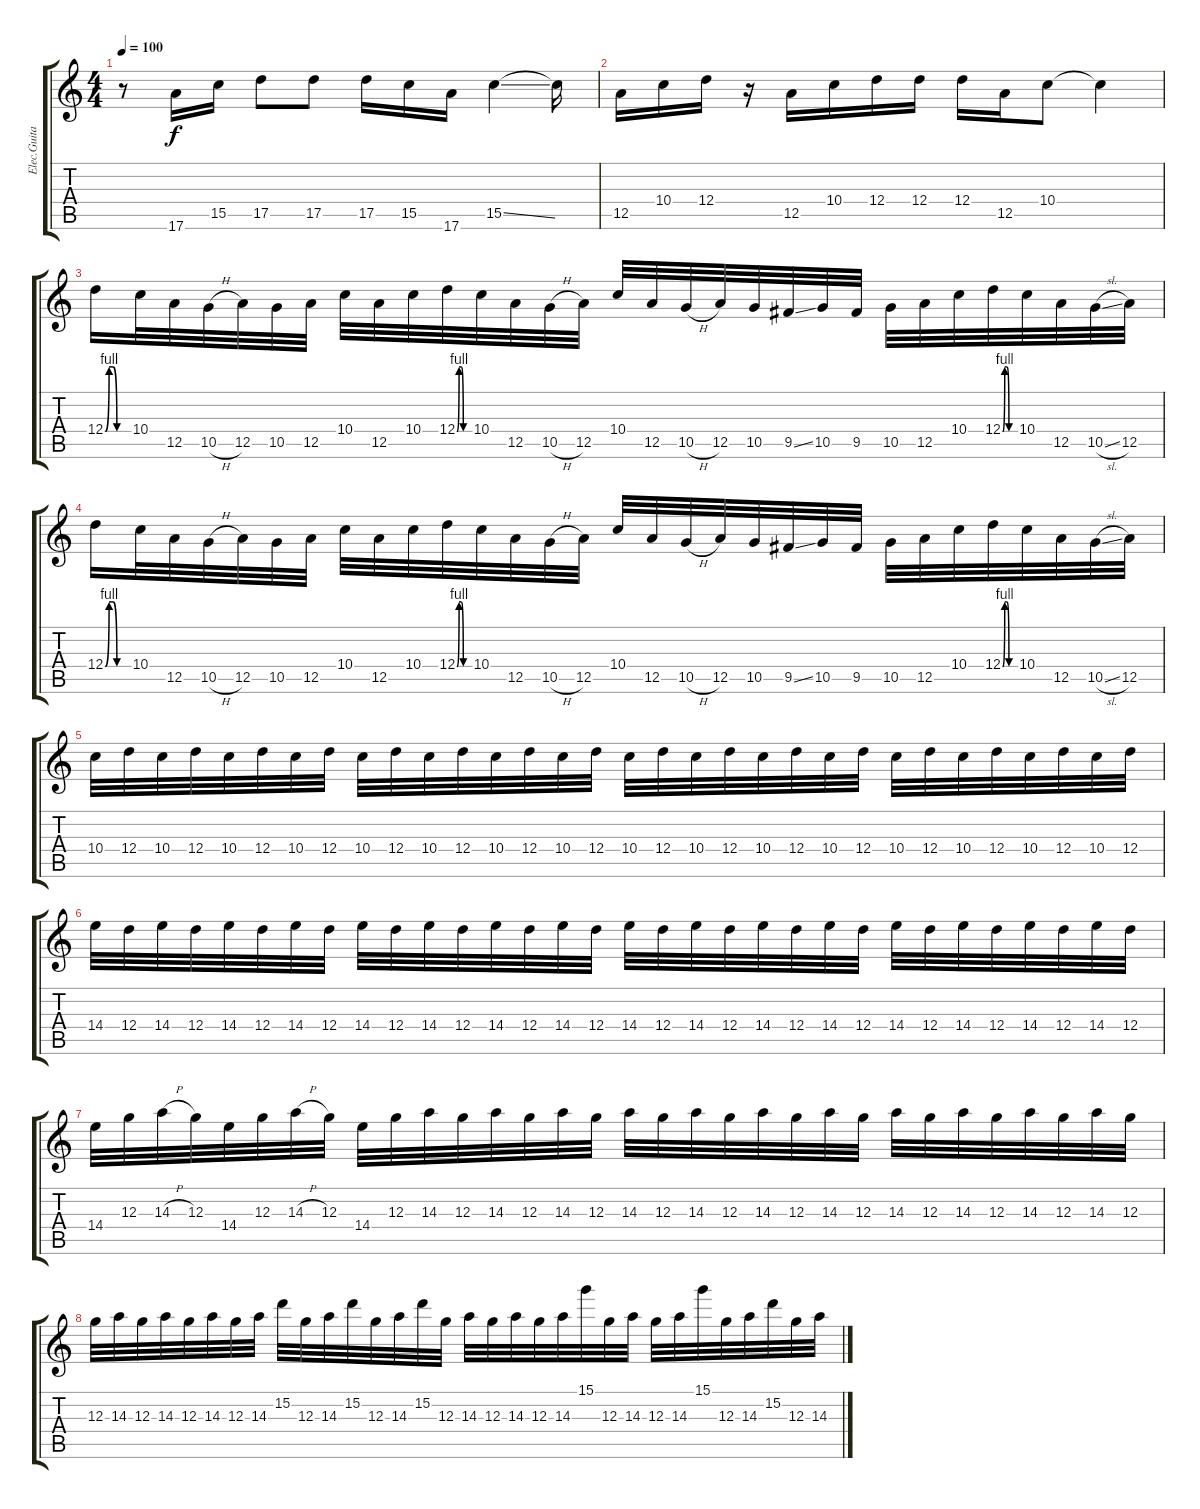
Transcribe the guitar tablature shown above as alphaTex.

\track ("Elec.Guitar - PEDRO MURTEIRA (2) Wah-Wah" "Elec.Guita") {instrument overdrivenguitar}
\staff {score tabs}
\tuning (E4 B3 G3 D3 A2 E2) {hide}
\ts (4 4)
\tempo 100
\clef g2
\ks c
r.8{dy f} 17.6.16 15.5.16 17.5.8 17.5.8 17.5.16 15.5.16 17.6.16 15.5{ss}.4 15.5{t}.16 |
12.5.16 10.4.16 12.4.16 r.16 12.5.16 10.4.16 12.4.16 12.4.16 12.4.16 12.5.16 10.4.8 10.4{t}.4 |
12.4{be (custom 0 0 10 4 20 4 30 0 60 0)}.16 10.4.32 12.5.32 10.5{h}.32 12.5.32 10.5.32 12.5.32 10.4.32 12.5.32 10.4.32 12.4{be (custom 0 0 10 4 20 4 30 0 60 0)}.32 10.4.32 12.5.32 10.5{h}.32 12.5.32 10.4.32 12.5.32 10.5{h}.32 12.5.32 10.5.32 9.5{ss}.32 10.5.32 9.5.32 10.5.32 12.5.32 10.4.32 12.4{be (custom 0 0 10 4 20 4 30 0 60 0)}.32 10.4.32 12.5.32 10.5{sl}.32 12.5.32 |
12.4{be (custom 0 0 10 4 20 4 30 0 60 0)}.16 10.4.32 12.5.32 10.5{h}.32 12.5.32 10.5.32 12.5.32 10.4.32 12.5.32 10.4.32 12.4{be (custom 0 0 10 4 20 4 30 0 60 0)}.32 10.4.32 12.5.32 10.5{h}.32 12.5.32 10.4.32 12.5.32 10.5{h}.32 12.5.32 10.5.32 9.5{ss}.32 10.5.32 9.5.32 10.5.32 12.5.32 10.4.32 12.4{be (custom 0 0 10 4 20 4 30 0 60 0)}.32 10.4.32 12.5.32 10.5{sl}.32 12.5.32 |
10.4.32 12.4.32 10.4.32 12.4.32 10.4.32 12.4.32 10.4.32 12.4.32 10.4.32 12.4.32 10.4.32 12.4.32 10.4.32 12.4.32 10.4.32 12.4.32 10.4.32 12.4.32 10.4.32 12.4.32 10.4.32 12.4.32 10.4.32 12.4.32 10.4.32 12.4.32 10.4.32 12.4.32 10.4.32 12.4.32 10.4.32 12.4.32 |
14.4.32 12.4.32 14.4.32 12.4.32 14.4.32 12.4.32 14.4.32 12.4.32 14.4.32 12.4.32 14.4.32 12.4.32 14.4.32 12.4.32 14.4.32 12.4.32 14.4.32 12.4.32 14.4.32 12.4.32 14.4.32 12.4.32 14.4.32 12.4.32 14.4.32 12.4.32 14.4.32 12.4.32 14.4.32 12.4.32 14.4.32 12.4.32 |
14.4.32 12.3.32 14.3{h}.32 12.3.32 14.4.32 12.3.32 14.3{h}.32 12.3.32 14.4.32 12.3.32 14.3.32 12.3.32 14.3.32 12.3.32 14.3.32 12.3.32 14.3.32 12.3.32 14.3.32 12.3.32 14.3.32 12.3.32 14.3.32 12.3.32 14.3.32 12.3.32 14.3.32 12.3.32 14.3.32 12.3.32 14.3.32 12.3.32 |
12.3.32 14.3.32 12.3.32 14.3.32 12.3.32 14.3.32 12.3.32 14.3.32 15.2.32 12.3.32 14.3.32 15.2.32 12.3.32 14.3.32 15.2.32 12.3.32 14.3.32 12.3.32 14.3.32 12.3.32 14.3.32 15.1.32 12.3.32 14.3.32 12.3.32 14.3.32 15.1.32 12.3.32 14.3.32 15.2.32 12.3.32 14.3.32
